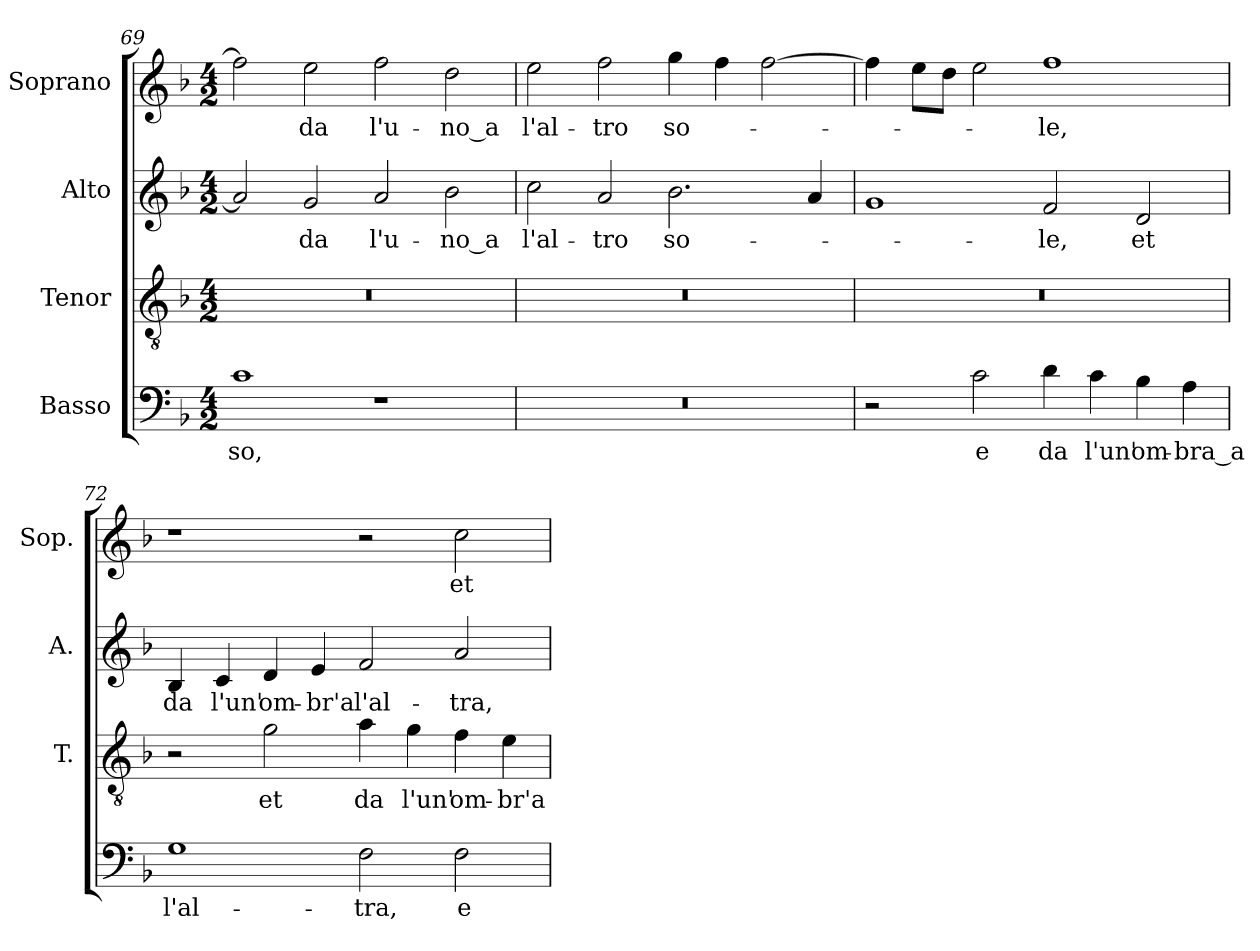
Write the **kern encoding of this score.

**kern	**text	**kern	**text	**kern	**text	**kern	**text
*part4	*part4	*part3	*part3	*part2	*part2	*part1	*part1
*staff4	*staff4	*staff3	*staff3	*staff2	*staff2	*staff1	*staff1
*I"Basso	*	*I"Tenor	*	*I"Alto	*	*I"Soprano	*
*	*	*I'T.	*	*I'A.	*	*I'Sop.	*
!!LO:LB:g=z
*clefF4	*	*clefGv2	*	*clefG2	*	*clefG2	*
*	*	*ITrd7c12	*	*	*	*	*
*k[b-]	*	*k[b-]	*	*k[b-]	*	*k[b-]	*
*F:	*	*F:	*	*F:	*	*F:	*
*M4/2	*	*M4/2	*	*M4/2	*	*M4/2	*
=69	=69	=69	=69	=69	=69	=69	=69
!	!LO:LY:b:color=#000000	!LO:N:vis=1	!	!	!	!	!
1ci	-so,	0r	.	2ai/]	.	2ffi\]	.
!	!	!	!	!	!LO:LY:b:color=#000000	!	!
!	!	!	!	!	!	!	!LO:LY:b:color=#000000
.	.	.	.	2gi/	da	2eei\	da
!	!	!	!	!	!LO:LY:b:color=#000000	!	!
!	!	!	!	!	!	!	!LO:LY:b:color=#000000
1r	.	.	.	2ai/	l'u-	2ffi\	l'u-
!	!	!	!	!	!LO:LY:b:color=#000000	!	!
!	!	!	!	!	!	!	!LO:LY:b:color=#000000
.	.	.	.	2b-i\	-no_a	2ddi\	-no_a
=70	=70	=70	=70	=70	=70	=70	=70
!LO:N:vis=1	!	!LO:N:vis=1	!	!	!	!	!
!	!	!	!	!	!LO:LY:b:color=#000000	!	!
!	!	!	!	!	!	!	!LO:LY:b:color=#000000
0r	.	0r	.	2cci\	l'al-	2eei\	l'al-
!	!	!	!	!	!LO:LY:b:color=#000000	!	!
!	!	!	!	!	!	!	!LO:LY:b:color=#000000
.	.	.	.	2ai/	-tro	2ffi\	-tro
!	!	!	!	!	!LO:LY:b:color=#000000	!	!
!	!	!	!	!	!	!	!LO:LY:b:color=#000000
.	.	.	.	2.b-i\	so-	4ggi\	so-
.	.	.	.	.	.	4ffi\	.
.	.	.	.	.	.	[>2ffi\	.
.	.	.	.	4ai/	.	.	.
=71	=71	=71	=71	=71	=71	=71	=71
!	!	!LO:N:vis=1	!	!	!	!	!
2r	.	0r	.	1gi	.	4ffi\]	.
.	.	.	.	.	.	8eei\L	.
.	.	.	.	.	.	8ddi\J	.
!	!LO:LY:b:color=#000000	!	!	!	!	!	!
2ci\	e	.	.	.	.	2eei\	.
!	!LO:LY:b:color=#000000	!	!	!	!	!	!
!	!	!	!	!	!LO:LY:b:color=#000000	!	!
!	!	!	!	!	!	!	!LO:LY:b:color=#000000
4di\	da	.	.	2fi/	-le,	1ffi	-le,
!	!LO:LY:b:color=#000000	!	!	!	!	!	!
4ci\	l'un'	.	.	.	.	.	.
!	!LO:LY:b:color=#000000	!	!	!	!	!	!
!	!	!	!	!	!LO:LY:b:color=#000000	!	!
4B-i\	om-	.	.	2di/	et	.	.
!	!LO:LY:b:color=#000000	!	!	!	!	!	!
4Ai\	-bra_a	.	.	.	.	.	.
=72	=72	=72	=72	=72	=72	=72	=72
!	!LO:LY:b:color=#000000	!	!	!	!	!	!
!	!	!	!	!	!LO:LY:b:color=#000000	!	!
1Gi	l'al-	2r	.	4B-i/	da	1r	.
!	!	!	!	!	!LO:LY:b:color=#000000	!	!
.	.	.	.	4ci/	l'un'	.	.
!	!	!	!LO:LY:b:color=#000000	!	!	!	!
!	!	!	!	!	!LO:LY:b:color=#000000	!	!
.	.	2Gi\	et	4di/	om-	.	.
!	!	!	!	!	!LO:LY:b:color=#000000	!	!
.	.	.	.	4ei/	-br'a	.	.
!	!LO:LY:b:color=#000000	!	!	!	!	!	!
!	!	!	!LO:LY:b:color=#000000	!	!	!	!
!	!	!	!	!	!LO:LY:b:color=#000000	!	!
2Fi\	-tra,	4Ai\	da	2fi/	l'al-	2r	.
!	!	!	!LO:LY:b:color=#000000	!	!	!	!
.	.	4Gi\	l'un'	.	.	.	.
!	!LO:LY:b:color=#000000	!	!	!	!	!	!
!	!	!	!LO:LY:b:color=#000000	!	!	!	!
!	!	!	!	!	!LO:LY:b:color=#000000	!	!
!	!	!	!	!	!	!	!LO:LY:b:color=#000000
2Fi\	e	4Fi\	om-	2ai/	-tra,	2cci\	et
!	!	!	!LO:LY:b:color=#000000	!	!	!	!
.	.	4Ei\	-br'a	.	.	.	.
=	=	=	=	=	=	=	=
*-	*-	*-	*-	*-	*-	*-	*-
